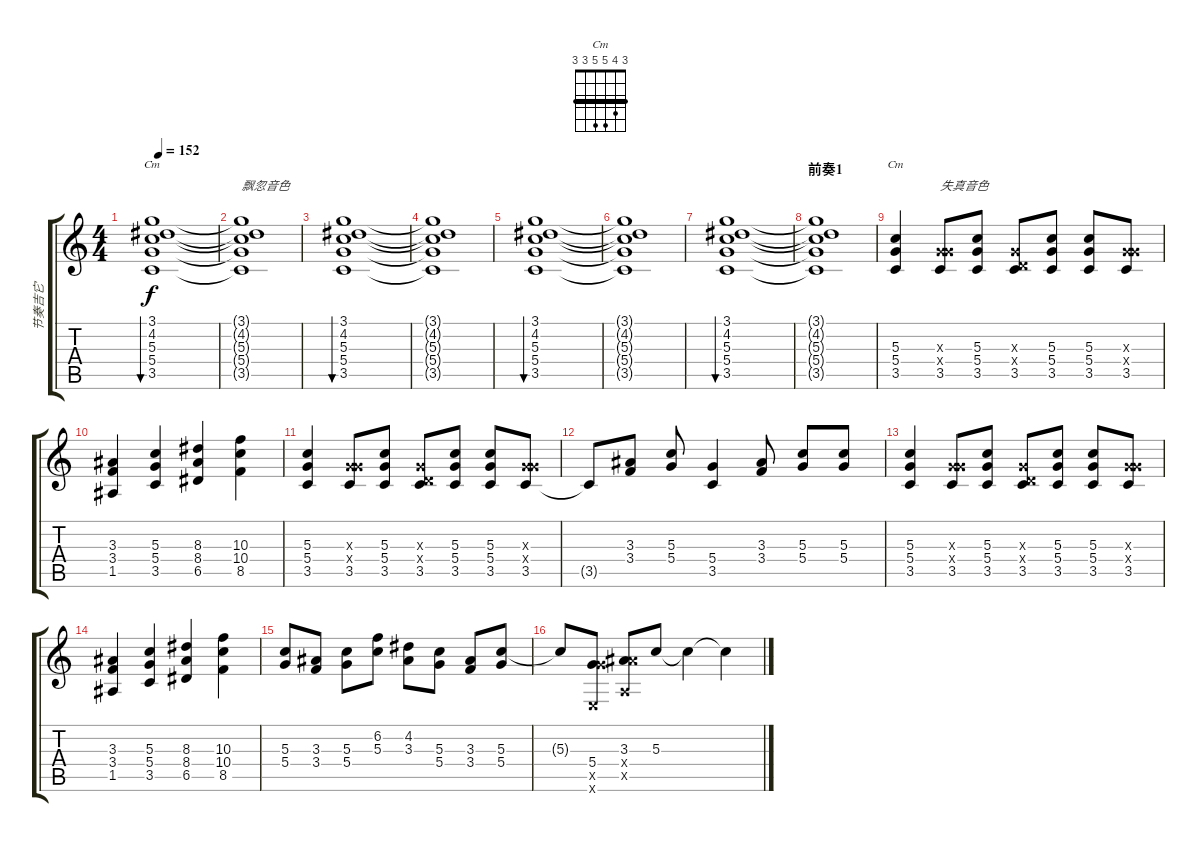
\track ("节奏吉它" "节奏吉它") {instrument distortionguitar}
\staff {score tabs}
\tuning (E4 B3 G3 D3 A2 E2) {hide}
\chord ("Cm" 3 4 5 5 3 x) {barre 3}
\chord ("Cm" 3 4 5 5 3 3) {barre 3}
\ts (4 4)
\tempo 152
\clef g2
\ks c
(3.1 4.2 5.3 5.4 3.5).1{bu 120 ch "Cm" dy f volume 9 instrument electricguitarclean} |
(3.1{t} 4.2{t} 5.3{t} 5.4{t} 3.5{t}).1{txt "飘忽音色"} |
(3.1 4.2 5.3 5.4 3.5).1{bu 120 volume 9 instrument electricguitarclean} |
(3.1{t} 4.2{t} 5.3{t} 5.4{t} 3.5{t}).1 |
(3.1 4.2 5.3 5.4 3.5).1{bu 120 volume 9 instrument electricguitarclean} |
(3.1{t} 4.2{t} 5.3{t} 5.4{t} 3.5{t}).1 |
(3.1 4.2 5.3 5.4 3.5).1{bu 120 volume 9 instrument electricguitarclean} |
\section ("" "前奏1")
(3.1{t} 4.2{t} 5.3{t} 5.4{t} 3.5{t}).1 |
(5.3 5.4 3.5).4{ch "Cm" volume 16 instrument overdrivenguitar} (0.3{x} 5.4{x} 3.5).8{txt "失真音色"} (5.3 5.4 3.5).8 (0.3{x} 0.4{x} 3.5).8 (5.3 5.4 3.5).8 (5.3 5.4 3.5).8 (0.3{x} 5.4{x} 3.5).8 |
(3.3 3.4 1.5).4 (5.3 5.4 3.5).4 (8.3 8.4 6.5).4 (10.3 10.4 8.5).4 |
(5.3 5.4 3.5).4 (0.3{x} 5.4{x} 3.5).8 (5.3 5.4 3.5).8 (0.3{x} 0.4{x} 3.5).8 (5.3 5.4 3.5).8 (5.3 5.4 3.5).8 (0.3{x} 5.4{x} 3.5).8 |
3.5{t}.8 (3.3 3.4).8 (5.3 5.4).8 (5.4 3.5).4 (3.3 3.4).8 (5.3 5.4).8 (5.3 5.4).8 |
(5.3 5.4 3.5).4 (0.3{x} 5.4{x} 3.5).8 (5.3 5.4 3.5).8 (0.3{x} 0.4{x} 3.5).8 (5.3 5.4 3.5).8 (5.3 5.4 3.5).8 (0.3{x} 5.4{x} 3.5).8 |
(3.3 3.4 1.5).4 (5.3 5.4 3.5).4 (8.3 8.4 6.5).4 (10.3 10.4 8.5).4 |
(5.3 5.4).8 (3.3 3.4).8 (5.3 5.4).8 (6.2 5.3).8 (4.2 3.3).8 (5.3 5.4).8 (3.3 3.4).8 (5.3 5.4).8 |
5.3{t}.8 (5.4 10.5{x} 0.6{x}).8 (3.3 8.4{x} 0.5{x}).8 5.3.8 5.3{t}.4 5.3{t}.4
